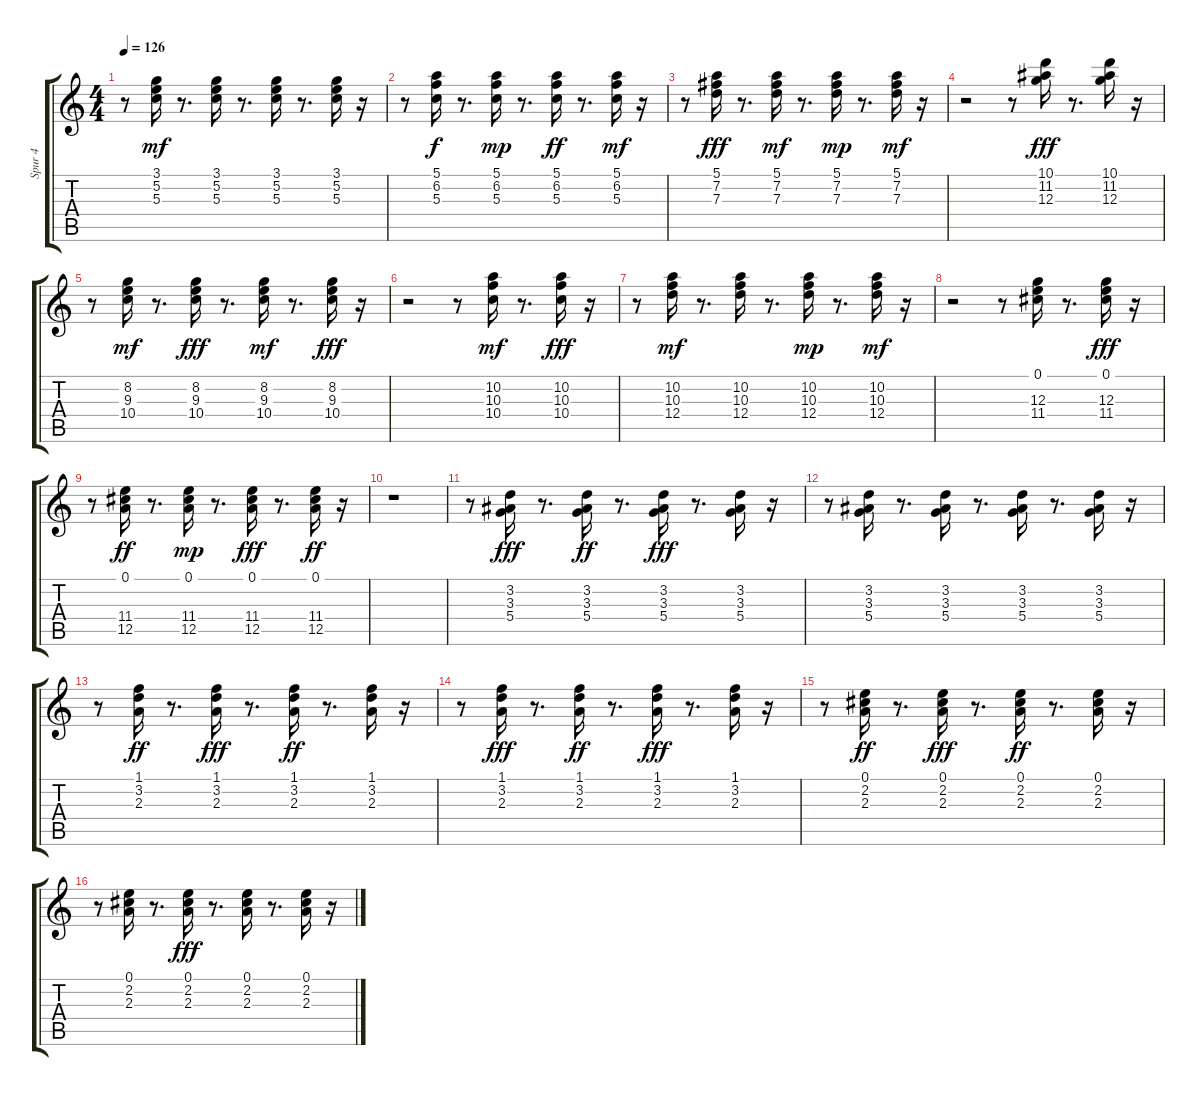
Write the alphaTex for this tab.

\track ("Spur 4" "Spur 4") {instrument slapbass2}
\staff {score tabs}
\tuning (E4 B3 G3 D3 A2 E2) {hide}
\ts (4 4)
\tempo 126
\clef g2
\ks c
r.8{dy mf} (3.1 5.2 5.3).16 r.8{d} (3.1 5.2 5.3).16 r.8{d} (3.1 5.2 5.3).16 r.8{d} (3.1 5.2 5.3).16 r.16 |
r.8 (5.1 6.2 5.3).16{dy f} r.8{d} (5.1 6.2 5.3).16{dy mp} r.8{d} (5.1 6.2 5.3).16{dy ff} r.8{d} (5.1 6.2 5.3).16{dy mf} r.16 |
r.8 (5.1 7.2 7.3).16{dy fff} r.8{d} (5.1 7.2 7.3).16{dy mf} r.8{d} (5.1 7.2 7.3).16{dy mp} r.8{d} (5.1 7.2 7.3).16{dy mf} r.16 |
r.2 r.8 (10.1 11.2 12.3).16{dy fff} r.8{d} (10.1 11.2 12.3).16 r.16 |
r.8 (8.2 9.3 10.4).16{dy mf} r.8{d} (8.2 9.3 10.4).16{dy fff} r.8{d} (8.2 9.3 10.4).16{dy mf} r.8{d} (8.2 9.3 10.4).16{dy fff} r.16 |
r.2 r.8 (10.2 10.3 10.4).16{dy mf} r.8{d} (10.2 10.3 10.4).16{dy fff} r.16 |
r.8 (10.2 10.3 12.4).16{dy mf} r.8{d} (10.2 10.3 12.4).16 r.8{d} (10.2 10.3 12.4).16{dy mp} r.8{d} (10.2 10.3 12.4).16{dy mf} r.16 |
r.2 r.8 (0.1 12.3 11.4).16 r.8{d} (0.1 12.3 11.4).16{dy fff} r.16 |
r.8 (0.1 11.4 12.5).16{dy ff} r.8{d} (0.1 11.4 12.5).16{dy mp} r.8{d} (0.1 11.4 12.5).16{dy fff} r.8{d} (0.1 11.4 12.5).16{dy ff} r.16 |
r.1 |
r.8 (3.2 3.3 5.4).16{dy fff} r.8{d} (3.2 3.3 5.4).16{dy ff} r.8{d} (3.2 3.3 5.4).16{dy fff} r.8{d} (3.2 3.3 5.4).16 r.16 |
r.8 (3.2 3.3 5.4).16 r.8{d} (3.2 3.3 5.4).16 r.8{d} (3.2 3.3 5.4).16 r.8{d} (3.2 3.3 5.4).16 r.16 |
r.8 (1.1 3.2 2.3).16{dy ff} r.8{d} (1.1 3.2 2.3).16{dy fff} r.8{d} (1.1 3.2 2.3).16{dy ff} r.8{d} (1.1 3.2 2.3).16 r.16 |
r.8 (1.1 3.2 2.3).16{dy fff} r.8{d} (1.1 3.2 2.3).16{dy ff} r.8{d} (1.1 3.2 2.3).16{dy fff} r.8{d} (1.1 3.2 2.3).16 r.16 |
r.8 (0.1 2.2 2.3).16{dy ff} r.8{d} (0.1 2.2 2.3).16{dy fff} r.8{d} (0.1 2.2 2.3).16{dy ff} r.8{d} (0.1 2.2 2.3).16 r.16 |
r.8 (0.1 2.2 2.3).16 r.8{d} (0.1 2.2 2.3).16{dy fff} r.8{d} (0.1 2.2 2.3).16 r.8{d} (0.1 2.2 2.3).16 r.16
